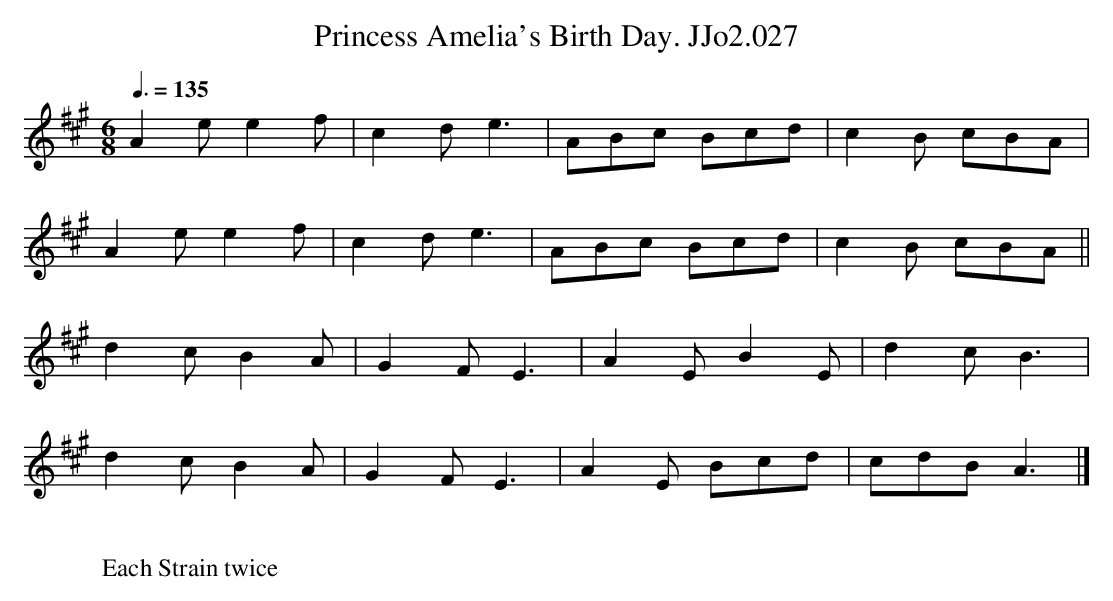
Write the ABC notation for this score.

X:1
T:Princess Amelia's Birth Day. JJo2.027
Q:3/8=135
M:6/8
L:1/8
K:A
A2e e2f|c2d e3|ABc Bcd|c2B cBA|
A2e e2f|c2d e3|ABc Bcd|c2B cBA||
d2c B2A|G2F E3|A2EB2E|d2c B3|
d2c B2A|G2F E3|A2E Bcd|cdB A3 |]
W:
W:Each Strain twice
